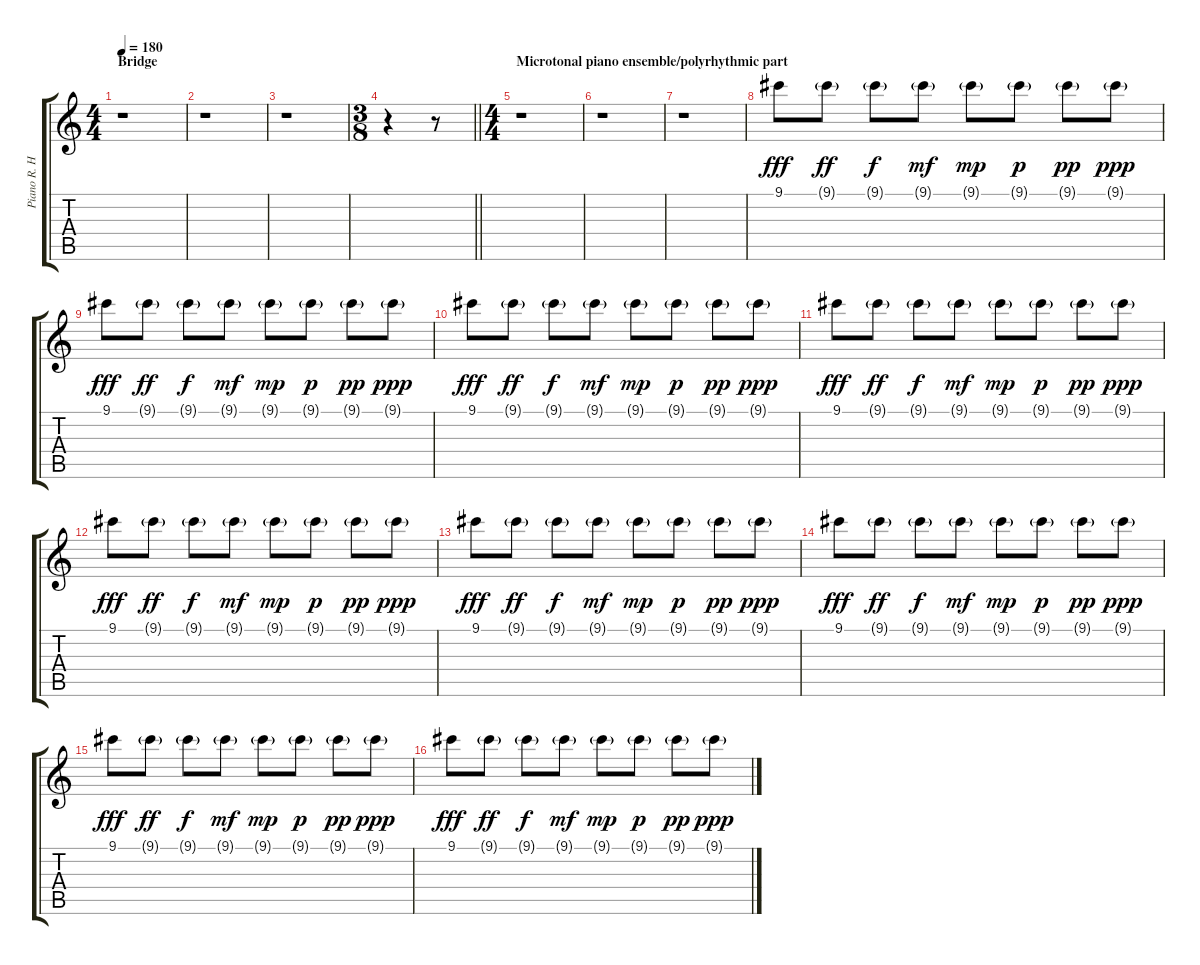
\track ("Piano R. Hand" "Piano R. H") {instrument acousticgrandpiano}
\staff {score tabs}
\tuning (E5 B4 G4 D4 A3 E3) {hide}
\ts (4 4)
\section ("" "Bridge")
\tempo 180
\clef g2
\ks c
r.1{dy fff} |
r.1 |
r.1 |
\ts (3 8)
\barLineRight lightlight
r.4 r.8 |
\ts (4 4)
\section ("" "Microtonal piano ensemble/polyrhythmic part")
r.1 |
r.1 |
r.1 |
9.1.8 9.1{g}.8{dy ff} 9.1{g}.8{dy f} 9.1{g}.8{dy mf} 9.1{g}.8{dy mp} 9.1{g}.8{dy p} 9.1{g}.8{dy pp} 9.1{g}.8{dy ppp} |
9.1.8{dy fff} 9.1{g}.8{dy ff} 9.1{g}.8{dy f} 9.1{g}.8{dy mf} 9.1{g}.8{dy mp} 9.1{g}.8{dy p} 9.1{g}.8{dy pp} 9.1{g}.8{dy ppp} |
9.1.8{dy fff} 9.1{g}.8{dy ff} 9.1{g}.8{dy f} 9.1{g}.8{dy mf} 9.1{g}.8{dy mp} 9.1{g}.8{dy p} 9.1{g}.8{dy pp} 9.1{g}.8{dy ppp} |
9.1.8{dy fff} 9.1{g}.8{dy ff} 9.1{g}.8{dy f} 9.1{g}.8{dy mf} 9.1{g}.8{dy mp} 9.1{g}.8{dy p} 9.1{g}.8{dy pp} 9.1{g}.8{dy ppp} |
9.1.8{dy fff} 9.1{g}.8{dy ff} 9.1{g}.8{dy f} 9.1{g}.8{dy mf} 9.1{g}.8{dy mp} 9.1{g}.8{dy p} 9.1{g}.8{dy pp} 9.1{g}.8{dy ppp} |
9.1.8{dy fff} 9.1{g}.8{dy ff} 9.1{g}.8{dy f} 9.1{g}.8{dy mf} 9.1{g}.8{dy mp} 9.1{g}.8{dy p} 9.1{g}.8{dy pp} 9.1{g}.8{dy ppp} |
9.1.8{dy fff} 9.1{g}.8{dy ff} 9.1{g}.8{dy f} 9.1{g}.8{dy mf} 9.1{g}.8{dy mp} 9.1{g}.8{dy p} 9.1{g}.8{dy pp} 9.1{g}.8{dy ppp} |
9.1.8{dy fff} 9.1{g}.8{dy ff} 9.1{g}.8{dy f} 9.1{g}.8{dy mf} 9.1{g}.8{dy mp} 9.1{g}.8{dy p} 9.1{g}.8{dy pp} 9.1{g}.8{dy ppp} |
9.1.8{dy fff} 9.1{g}.8{dy ff} 9.1{g}.8{dy f} 9.1{g}.8{dy mf} 9.1{g}.8{dy mp} 9.1{g}.8{dy p} 9.1{g}.8{dy pp} 9.1{g}.8{dy ppp}
